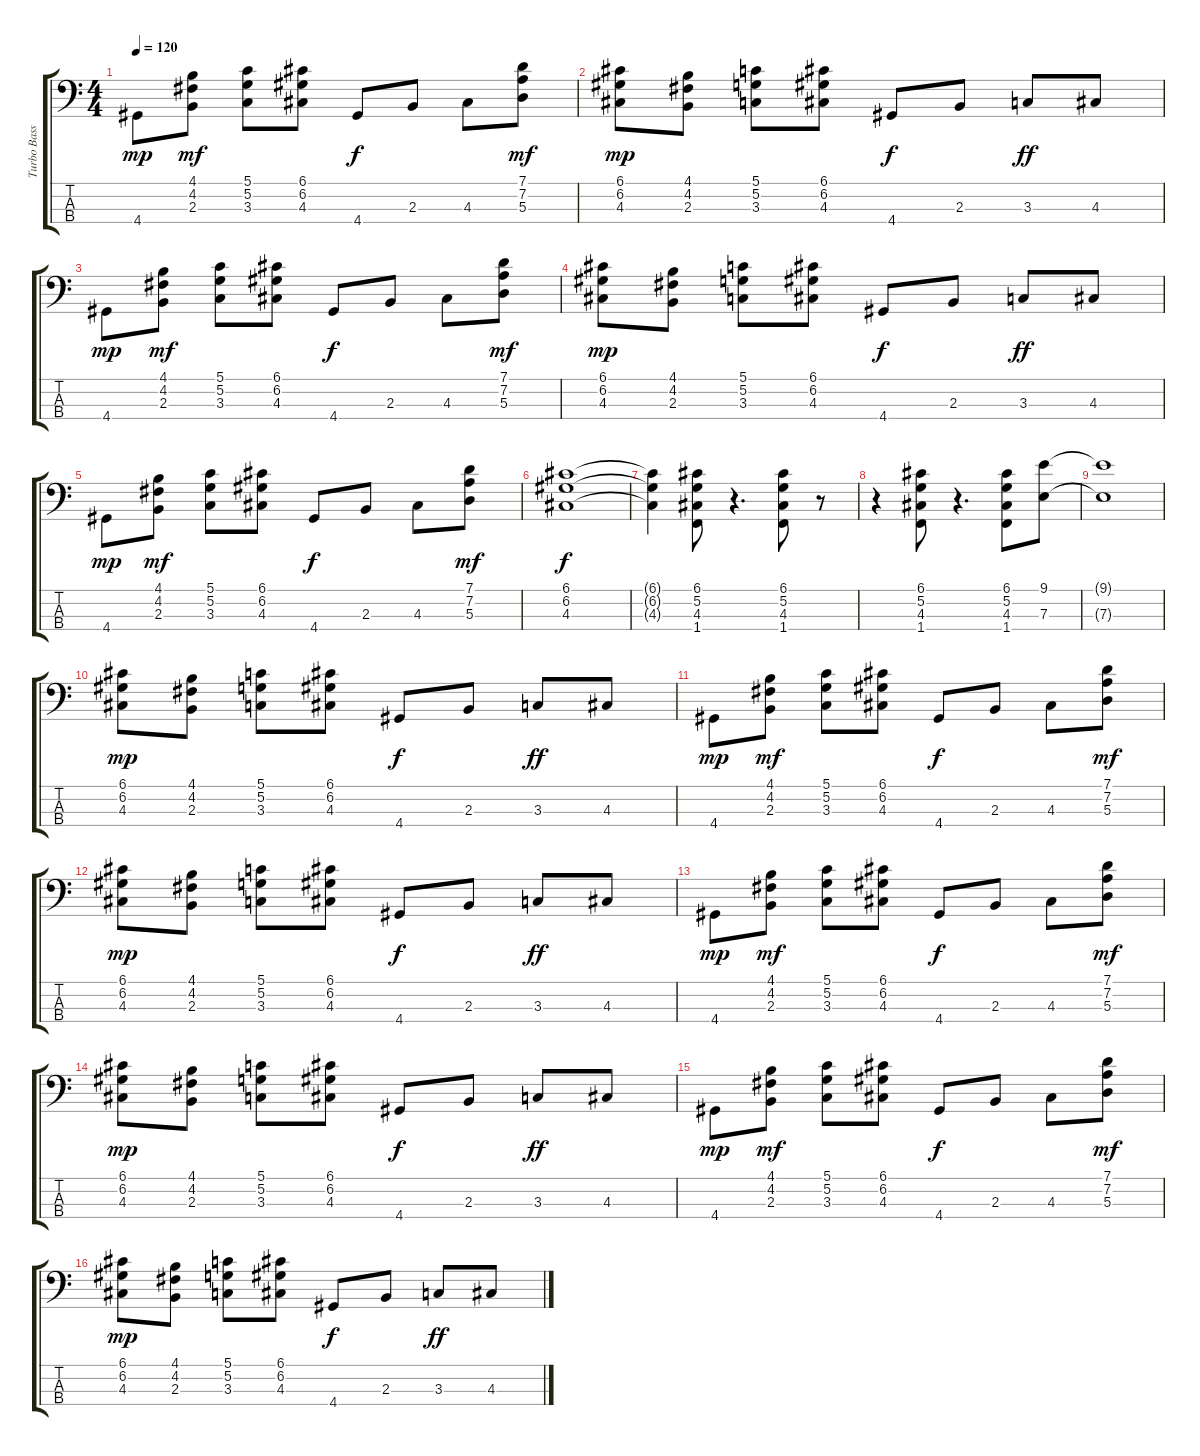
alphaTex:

\track ("Turbo Bass" "Turbo Bass") {instrument slapbass1}
\staff {score tabs}
\tuning (G2 D2 A1 E1) {hide}
\ts (4 4)
\tempo 120
\clef f4
\ks c
4.4.8{dy mp} (4.1 4.2 2.3).8{dy mf} (5.1 5.2 3.3).8 (6.1 6.2 4.3).8 4.4.8{dy f} 2.3.8 4.3.8 (7.1 7.2 5.3).8{dy mf} |
(6.1 6.2 4.3).8{dy mp} (4.1 4.2 2.3).8 (5.1 5.2 3.3).8 (6.1 6.2 4.3).8 4.4.8{dy f} 2.3.8 3.3.8{dy ff} 4.3.8 |
4.4.8{dy mp} (4.1 4.2 2.3).8{dy mf} (5.1 5.2 3.3).8 (6.1 6.2 4.3).8 4.4.8{dy f} 2.3.8 4.3.8 (7.1 7.2 5.3).8{dy mf} |
(6.1 6.2 4.3).8{dy mp} (4.1 4.2 2.3).8 (5.1 5.2 3.3).8 (6.1 6.2 4.3).8 4.4.8{dy f} 2.3.8 3.3.8{dy ff} 4.3.8 |
4.4.8{dy mp} (4.1 4.2 2.3).8{dy mf} (5.1 5.2 3.3).8 (6.1 6.2 4.3).8 4.4.8{dy f} 2.3.8 4.3.8 (7.1 7.2 5.3).8{dy mf} |
(6.1 6.2 4.3).1{dy f} |
(6.1{t} 6.2{t} 4.3{t}).4 (6.1 5.2 4.3 1.4).8 r.4{d} (6.1 5.2 4.3 1.4).8 r.8 |
r.4 (6.1 5.2 4.3 1.4).8 r.4{d} (6.1 5.2 4.3 1.4).8 (9.1 7.3).8 |
(9.1{t} 7.3{t}).1 |
(6.1 6.2 4.3).8{dy mp} (4.1 4.2 2.3).8 (5.1 5.2 3.3).8 (6.1 6.2 4.3).8 4.4.8{dy f} 2.3.8 3.3.8{dy ff} 4.3.8 |
4.4.8{dy mp} (4.1 4.2 2.3).8{dy mf} (5.1 5.2 3.3).8 (6.1 6.2 4.3).8 4.4.8{dy f} 2.3.8 4.3.8 (7.1 7.2 5.3).8{dy mf} |
(6.1 6.2 4.3).8{dy mp} (4.1 4.2 2.3).8 (5.1 5.2 3.3).8 (6.1 6.2 4.3).8 4.4.8{dy f} 2.3.8 3.3.8{dy ff} 4.3.8 |
4.4.8{dy mp} (4.1 4.2 2.3).8{dy mf} (5.1 5.2 3.3).8 (6.1 6.2 4.3).8 4.4.8{dy f} 2.3.8 4.3.8 (7.1 7.2 5.3).8{dy mf} |
(6.1 6.2 4.3).8{dy mp} (4.1 4.2 2.3).8 (5.1 5.2 3.3).8 (6.1 6.2 4.3).8 4.4.8{dy f} 2.3.8 3.3.8{dy ff} 4.3.8 |
4.4.8{dy mp} (4.1 4.2 2.3).8{dy mf} (5.1 5.2 3.3).8 (6.1 6.2 4.3).8 4.4.8{dy f} 2.3.8 4.3.8 (7.1 7.2 5.3).8{dy mf} |
(6.1 6.2 4.3).8{dy mp} (4.1 4.2 2.3).8 (5.1 5.2 3.3).8 (6.1 6.2 4.3).8 4.4.8{dy f} 2.3.8 3.3.8{dy ff} 4.3.8
